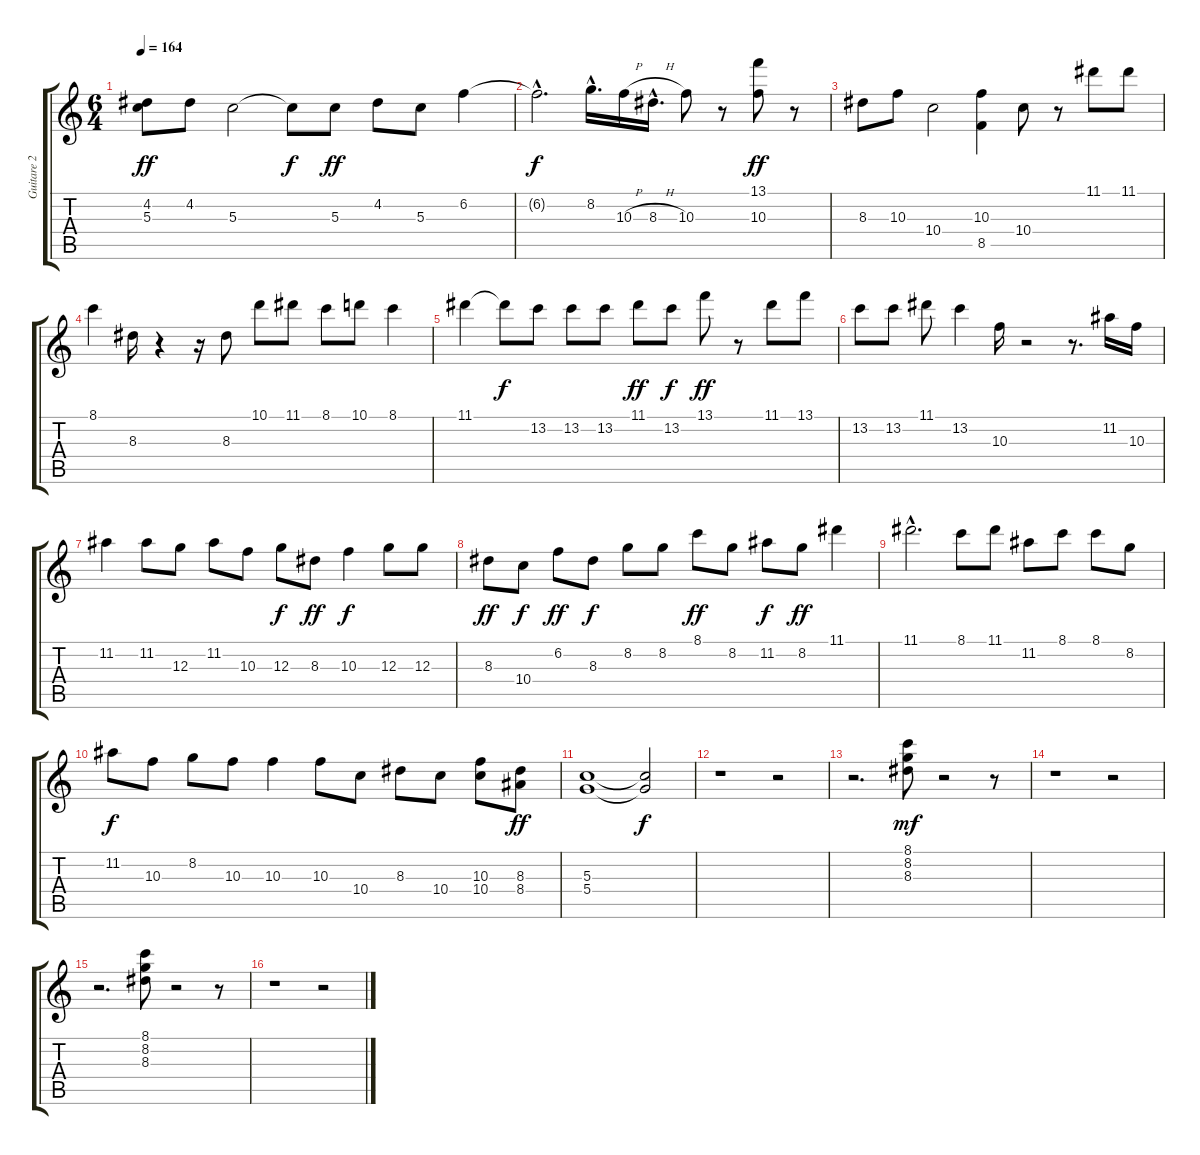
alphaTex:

\track ("Guitare 2" "Guitare 2") {instrument distortionguitar}
\staff {score tabs}
\tuning (E4 B3 G3 D3 A2 E2) {hide}
\ts (6 4)
\tempo 164
\clef g2
\ks c
(4.2 5.3).8{dy ff} 4.2.8 5.3.2 5.3{t}.8{dy f} 5.3.8{dy ff} 4.2.8 5.3.8 6.2.4 |
6.2{hac t}.2{d dy f} 8.2{hac}.16{d} 10.3{h}.16 8.3{h hac}.16{d} 10.3.8 r.8 (13.1 10.3).8{dy ff} r.8 |
8.3.8 10.3.8 10.4.2 (10.3 8.5).4 10.4.8 r.8 11.1.8 11.1.8 |
8.1.4 8.3.16 r.4 r.16 8.3.8 10.1.8 11.1.8 8.1.8 10.1.8 8.1.4 |
11.1.4 11.1{t}.8{dy f} 13.2.8 13.2.8 13.2.8 11.1.8{dy ff} 13.2.8{dy f} 13.1.8{dy ff} r.8 11.1.8 13.1.8 |
13.2.8 13.2.8 11.1.8 13.2.4 10.3.16 r.2 r.8{d} 11.2.16 10.3.16 |
11.2.4 11.2.8 12.3.8 11.2.8 10.3.8 12.3.8{dy f} 8.3.8{dy ff} 10.3.4{dy f} 12.3.8 12.3.8 |
8.3.8{dy ff} 10.4.8{dy f} 6.2.8{dy ff} 8.3.8{dy f} 8.2.8 8.2.8 8.1.8{dy ff} 8.2.8 11.2.8{dy f} 8.2.8{dy ff} 11.1.4 |
11.1{hac}.2{d} 8.1.8 11.1.8 11.2.8 8.1.8 8.1.8 8.2.8 |
11.2.8{dy f} 10.3.8 8.2.8 10.3.8 10.3.4 10.3.8 10.4.8 8.3.8 10.4.8 (10.3 10.4).8 (8.3 8.4).8{dy ff} |
(5.3 5.4).1 (5.3{t} 5.4{t}).2{dy f} |
r.1 r.2 |
r.2{d} (8.1 8.2 8.3).8{dy mf balance 11} r.2 r.8 |
r.1 r.2 |
r.2{d} (8.1 8.2 8.3).8 r.2 r.8 |
r.1 r.2
